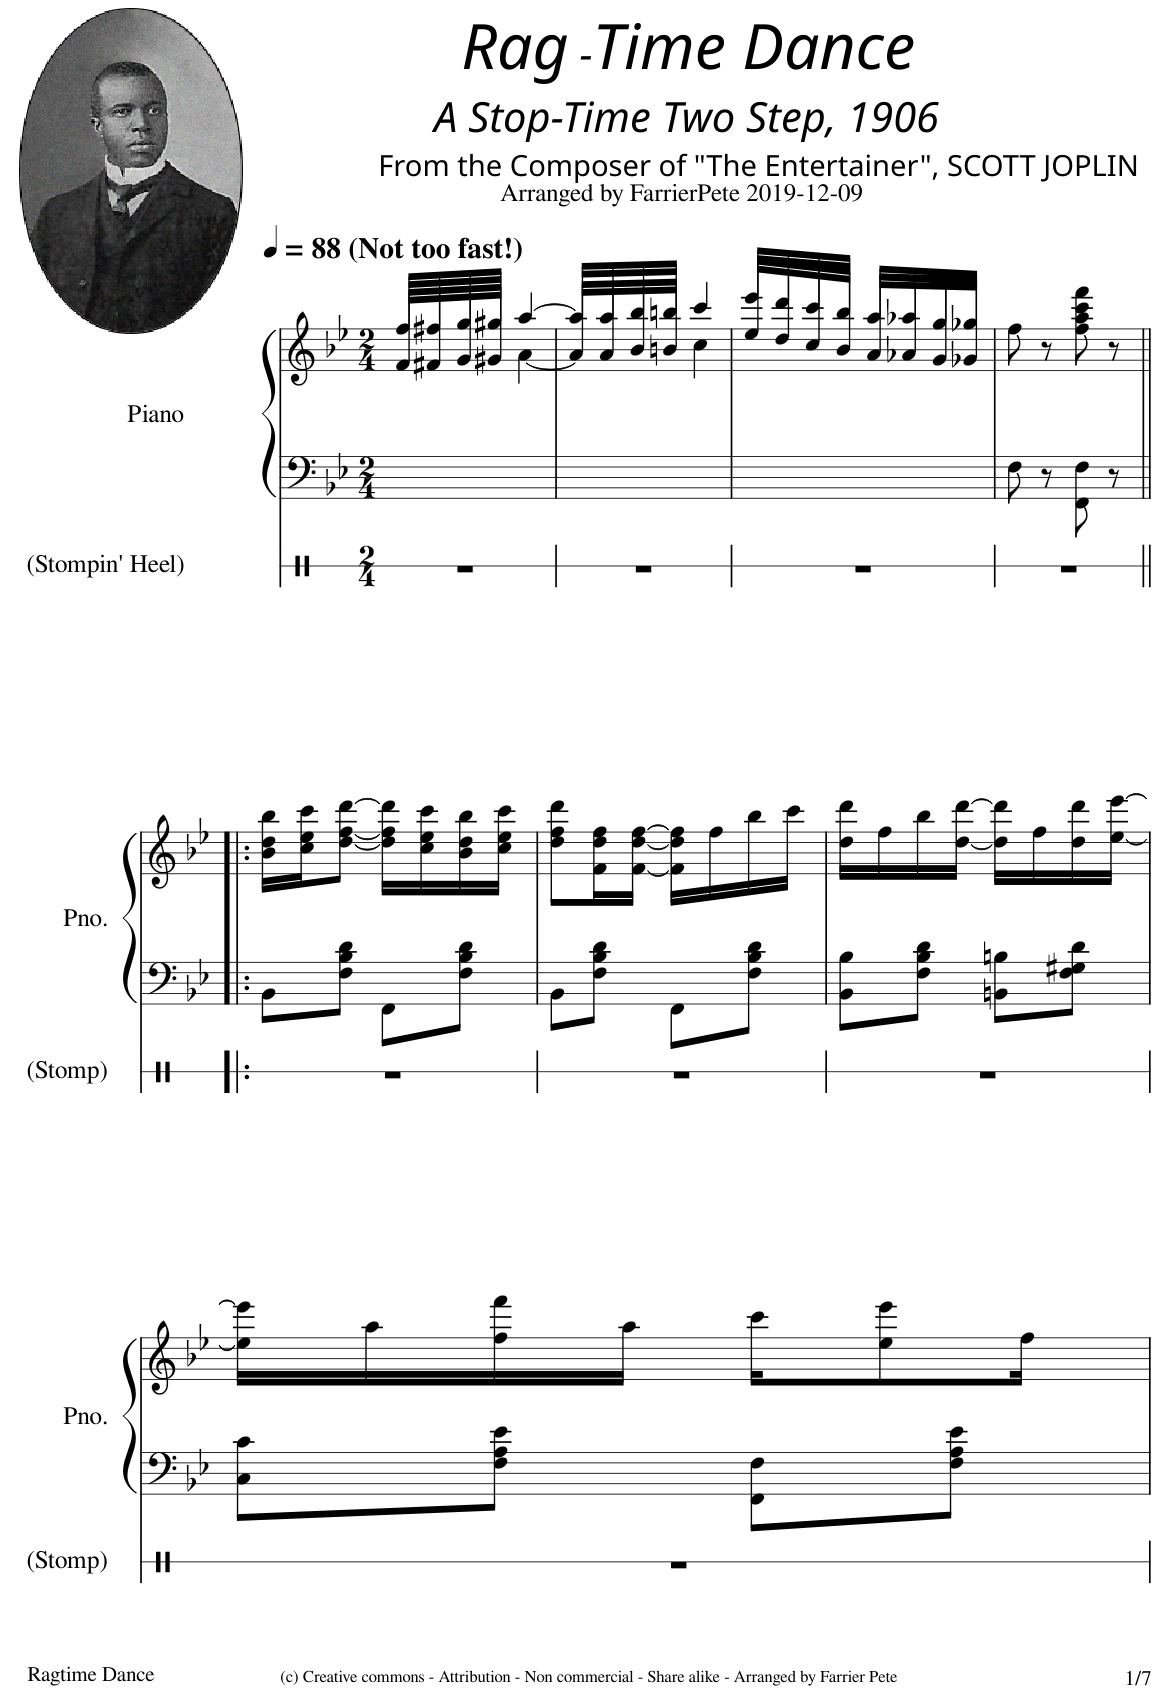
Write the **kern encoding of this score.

**kern	**kern	**kern
*part2	*part1	*part1
*staff3	*staff2	*staff1
*I"(Stompin' Heel)	*I"Piano	*
*I'(Stomp)	*I'Pno.	*
*stria1	*	*
*clefX	*clefF4	*clefG2
*k[]	*k[b-e-]	*k[b-e-]
*	*B-:	*B-:
*M2/4	*M2/4	*M2/4
*MM88	*MM88	*MM88
=1	=1	=1
*	*	*^
!	!	!LO:TX:a:B:t=(Not too fast!)	!
2r	2ryy	16ff/LL	16f/LL
.	.	16ff#X/	16f#X/
.	.	16gg/	16g/
.	.	16gg#X/JJ	16g#X/JJ
.	.	[>4aa/	[<4a\
=2	=2	=2	=2
2r	2ryy	16aa/LL]	16a/LL]
.	.	16aa/	16a/
.	.	16bb-/	16b-/
.	.	16bbn/JJ	16bn/JJ
.	.	4ccc/	4cc\
=3	=3	=3	=3
2r	2ryy	16eee-/LL	16ee-/LL
.	.	16ddd/	16dd/
.	.	16ccc/	16cc/
.	.	16bb-/JJ	16b-/JJ
.	.	16aa/LL	16a/LL
.	.	16aa-X/	16a-X/
.	.	16gg/	16g/
.	.	16gg-X/JJ	16g-X/JJ
*	*	*v	*v
=4	=4	=4
2r	8F\	8ff\
.	8r	8r
.	8FF\ 8F\	8ff\ 8aa\ 8ccc\ 8fff\
.	8r	8r
!!LO:LB:g=z
=5!|:	=5!|:	=5!|:
2r	8BB-\L	16b-\ 16dd\ 16bb-\LL
.	.	16cc\ 16ee-\ 16ccc\J
.	8F\ 8B-\ 8d\J	[8dd\ [<8ff\ [8ddd\J
.	8FF\L	16dd\] 16ff\] 16ddd\]LL
.	.	16cc\ 16ee-\ 16ccc\
.	8F\ 8B-\ 8d\J	16b-\ 16dd\ 16bb-\
.	.	16cc\ 16ee-\ 16ccc\JJ
=6	=6	=6
2r	8BB-\L	8dd\ 8ff\ 8ddd\L
.	8F\ 8B-\ 8d\J	16f\ 16dd\ 16ff\L
.	.	[16f\ [<16dd\ [16ff\JJ
.	8FF\L	16f\] 16dd\] 16ff\]LL
.	.	16ff\
.	8F\ 8B-\ 8d\J	16bb-\
.	.	16ccc\JJ
=7	=7	=7
2r	8BB-\ 8B-\L	16dd\ 16ddd\LL
.	.	16ff\
.	8F\ 8B-\ 8d\J	16bb-\
.	.	[16dd\ [16ddd\JJ
.	8BBn\ 8Bn\L	16dd\] 16ddd\]LL
.	.	16ff\
.	8F\ 8G#X\ 8d\J	16dd\ 16ddd\
.	.	[16ee-\ [16eee-\JJ
!!LO:LB:g=z
=8	=8	=8
2r	8C\ 8c\L	16ee-\] 16eee-\]LL
.	.	16aa\
.	8F\ 8A\ 8e-\J	16ff\ 16fff\
.	.	16aa\JJ
.	8FF\ 8F\L	16ccc\KL
.	.	8ee-\ 8eee-\
.	8F\ 8A\ 8e-\J	.
.	.	16ff\Jk
=	=	=
*-	*-	*-
